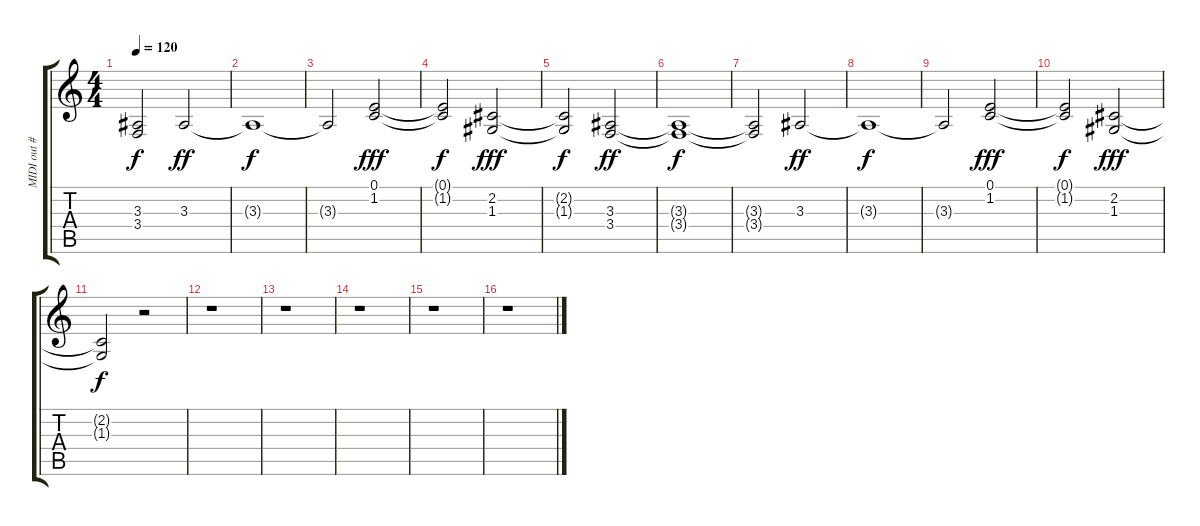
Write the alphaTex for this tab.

\track ("MIDI out #5" "MIDI out #") {instrument frenchhorn}
\staff {score tabs}
\tuning (E4 B3 G3 D3 A2 E2) {hide}
\ts (4 4)
\tempo 120
\clef g2
\ks c
(3.3{t} 3.4{t}).2{dy f} 3.3.2{dy ff} |
3.3{t}.1{dy f} |
3.3{t}.2 (0.1 1.2).2{dy fff} |
(0.1{t} 1.2{t}).2{dy f} (2.2 1.3).2{dy fff} |
(2.2{t} 1.3{t}).2{dy f} (3.3 3.4).2{dy ff} |
(3.3{t} 3.4{t}).1{dy f} |
(3.3{t} 3.4{t}).2 3.3.2{dy ff} |
3.3{t}.1{dy f} |
3.3{t}.2 (0.1 1.2).2{dy fff} |
(0.1{t} 1.2{t}).2{dy f} (2.2 1.3).2{dy fff} |
(2.2{t} 1.3{t}).2{dy f} r.2 |
r.1 |
r.1 |
r.1 |
r.1 |
r.1
